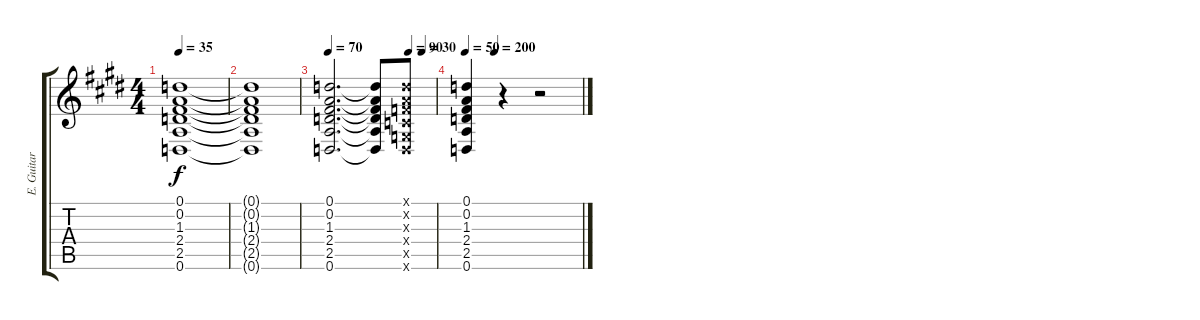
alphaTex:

\track ("E. Guitar I" "E. Guitar ") {instrument overdrivenguitar}
\staff {score tabs}
\tuning (D4 A3 F3 C3 G2 D2) {hide}
\ts (4 4)
\tempo 35
\clef g2
\ks e
(0.1{t} 0.2{t} 1.3{t} 2.4{t} 2.5{t} 0.6{t}).1{dy f} |
(0.1{t} 0.2{t} 1.3{t} 2.4{t} 2.5{t} 0.6{t}).1 |
\tempo 70
\tempo (90 0.75)
\tempo (30 0.875)
(0.1 0.2 1.3 2.4 2.5 0.6).2{d} (0.1{t} 0.2{t} 1.3{t} 2.4{t} 2.5{t} 0.6{t}).8 (0.1{x} 0.2{x} 0.3{x} 0.4{x} 0.5{x} 0.6{x}).8 |
\tempo 50
\tempo (200 0.25)
(0.1 0.2 1.3 2.4 2.5 0.6).4 r.4 r.2
